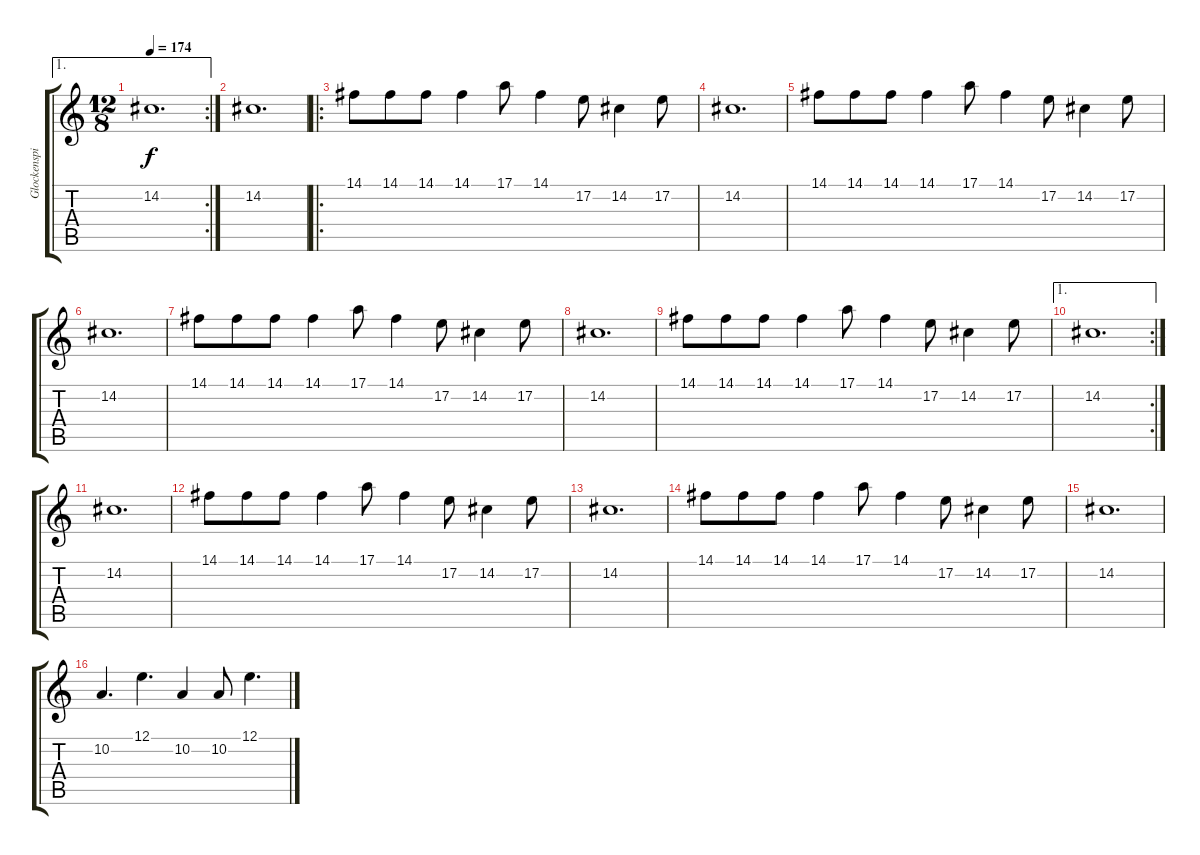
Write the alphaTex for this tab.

\track ("Glockenspiel" "Glockenspi") {instrument glockenspiel}
\staff {score tabs}
\tuning (E4 B3 G3 D3 A2 E2) {hide}
\ae 1
\rc 2
\ts (12 8)
\tempo 174
\clef g2
\ks c
14.2.1{d dy f} |
14.2.1{d} |
\ro
14.1.8 14.1.8 14.1.8 14.1.4 17.1.8 14.1.4 17.2.8 14.2.4 17.2.8 |
14.2.1{d} |
14.1.8 14.1.8 14.1.8 14.1.4 17.1.8 14.1.4 17.2.8 14.2.4 17.2.8 |
14.2.1{d} |
14.1.8 14.1.8 14.1.8 14.1.4 17.1.8 14.1.4 17.2.8 14.2.4 17.2.8 |
14.2.1{d} |
14.1.8 14.1.8 14.1.8 14.1.4 17.1.8 14.1.4 17.2.8 14.2.4 17.2.8 |
\ae 1
\rc 2
14.2.1{d} |
14.2.1{d} |
14.1.8 14.1.8 14.1.8 14.1.4 17.1.8 14.1.4 17.2.8 14.2.4 17.2.8 |
14.2.1{d} |
14.1.8 14.1.8 14.1.8 14.1.4 17.1.8 14.1.4 17.2.8 14.2.4 17.2.8 |
14.2.1{d} |
10.2.4{d} 12.1.4{d} 10.2.4 10.2.8 12.1.4{d}
